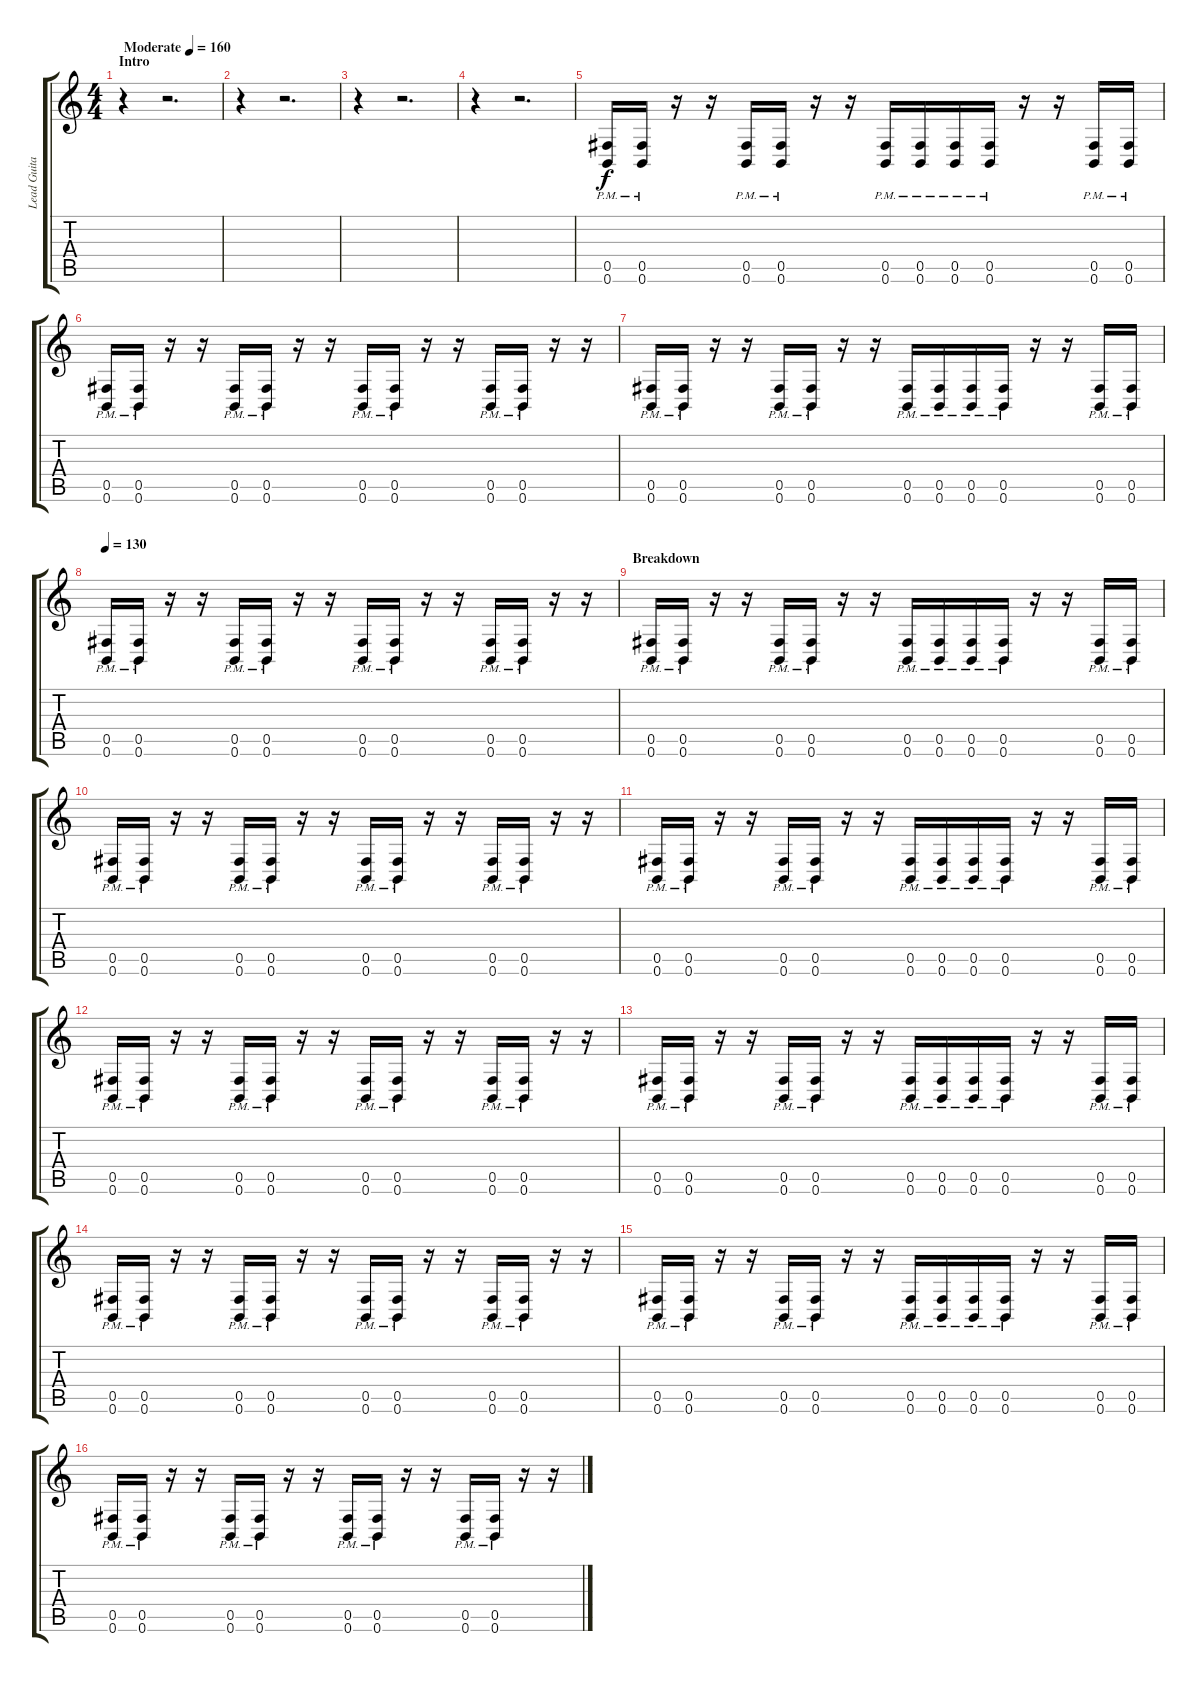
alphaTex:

\track ("Lead Guitar - Jona" "Lead Guita") {instrument distortionguitar}
\staff {score tabs}
\tuning (Db4 Ab3 E3 B2 Gb2 B1) {hide}
\ts (4 4)
\section ("" "Intro")
\tempo (160 "Moderate")
\clef g2
\ks c
r.4{dy f instrument distortionguitar} r.2{d} |
r.4 r.2{d} |
r.4 r.2{d} |
r.4 r.2{d} |
(0.5 0.6{pm}).16 (0.5 0.6{pm}).16 r.16 r.16 (0.5 0.6{pm}).16 (0.5 0.6{pm}).16 r.16 r.16 (0.5 0.6{pm}).16 (0.5 0.6{pm}).16 (0.5 0.6{pm}).16 (0.5 0.6{pm}).16 r.16 r.16 (0.5 0.6{pm}).16 (0.5 0.6{pm}).16 |
(0.5 0.6{pm}).16 (0.5 0.6{pm}).16 r.16 r.16 (0.5 0.6{pm}).16 (0.5 0.6{pm}).16 r.16 r.16 (0.5 0.6{pm}).16 (0.5 0.6{pm}).16 r.16 r.16 (0.5 0.6{pm}).16 (0.5 0.6{pm}).16 r.16 r.16 |
(0.5 0.6{pm}).16 (0.5 0.6{pm}).16 r.16 r.16 (0.5 0.6{pm}).16 (0.5 0.6{pm}).16 r.16 r.16 (0.5 0.6{pm}).16 (0.5 0.6{pm}).16 (0.5 0.6{pm}).16 (0.5 0.6{pm}).16 r.16 r.16 (0.5 0.6{pm}).16 (0.5 0.6{pm}).16 |
\tempo 130
(0.5 0.6{pm}).16 (0.5 0.6{pm}).16 r.16 r.16 (0.5 0.6{pm}).16 (0.5 0.6{pm}).16 r.16 r.16 (0.5 0.6{pm}).16 (0.5 0.6{pm}).16 r.16 r.16 (0.5 0.6{pm}).16 (0.5 0.6{pm}).16 r.16 r.16 |
\section ("" "Breakdown")
(0.5 0.6{pm}).16 (0.5 0.6{pm}).16 r.16 r.16 (0.5 0.6{pm}).16 (0.5 0.6{pm}).16 r.16 r.16 (0.5 0.6{pm}).16 (0.5 0.6{pm}).16 (0.5 0.6{pm}).16 (0.5 0.6{pm}).16 r.16 r.16 (0.5 0.6{pm}).16 (0.5 0.6{pm}).16 |
(0.5 0.6{pm}).16 (0.5 0.6{pm}).16 r.16 r.16 (0.5 0.6{pm}).16 (0.5 0.6{pm}).16 r.16 r.16 (0.5 0.6{pm}).16 (0.5 0.6{pm}).16 r.16 r.16 (0.5 0.6{pm}).16 (0.5 0.6{pm}).16 r.16 r.16 |
(0.5 0.6{pm}).16 (0.5 0.6{pm}).16 r.16 r.16 (0.5 0.6{pm}).16 (0.5 0.6{pm}).16 r.16 r.16 (0.5 0.6{pm}).16 (0.5 0.6{pm}).16 (0.5 0.6{pm}).16 (0.5 0.6{pm}).16 r.16 r.16 (0.5 0.6{pm}).16 (0.5 0.6{pm}).16 |
(0.5 0.6{pm}).16 (0.5 0.6{pm}).16 r.16 r.16 (0.5 0.6{pm}).16 (0.5 0.6{pm}).16 r.16 r.16 (0.5 0.6{pm}).16 (0.5 0.6{pm}).16 r.16 r.16 (0.5 0.6{pm}).16 (0.5 0.6{pm}).16 r.16 r.16 |
(0.5 0.6{pm}).16 (0.5 0.6{pm}).16 r.16 r.16 (0.5 0.6{pm}).16 (0.5 0.6{pm}).16 r.16 r.16 (0.5 0.6{pm}).16 (0.5 0.6{pm}).16 (0.5 0.6{pm}).16 (0.5 0.6{pm}).16 r.16 r.16 (0.5 0.6{pm}).16 (0.5 0.6{pm}).16 |
(0.5 0.6{pm}).16 (0.5 0.6{pm}).16 r.16 r.16 (0.5 0.6{pm}).16 (0.5 0.6{pm}).16 r.16 r.16 (0.5 0.6{pm}).16 (0.5 0.6{pm}).16 r.16 r.16 (0.5 0.6{pm}).16 (0.5 0.6{pm}).16 r.16 r.16 |
(0.5 0.6{pm}).16 (0.5 0.6{pm}).16 r.16 r.16 (0.5 0.6{pm}).16 (0.5 0.6{pm}).16 r.16 r.16 (0.5 0.6{pm}).16 (0.5 0.6{pm}).16 (0.5 0.6{pm}).16 (0.5 0.6{pm}).16 r.16 r.16 (0.5 0.6{pm}).16 (0.5 0.6{pm}).16 |
(0.5 0.6{pm}).16 (0.5 0.6{pm}).16 r.16 r.16 (0.5 0.6{pm}).16 (0.5 0.6{pm}).16 r.16 r.16 (0.5 0.6{pm}).16 (0.5 0.6{pm}).16 r.16 r.16 (0.5 0.6{pm}).16 (0.5 0.6{pm}).16 r.16 r.16
